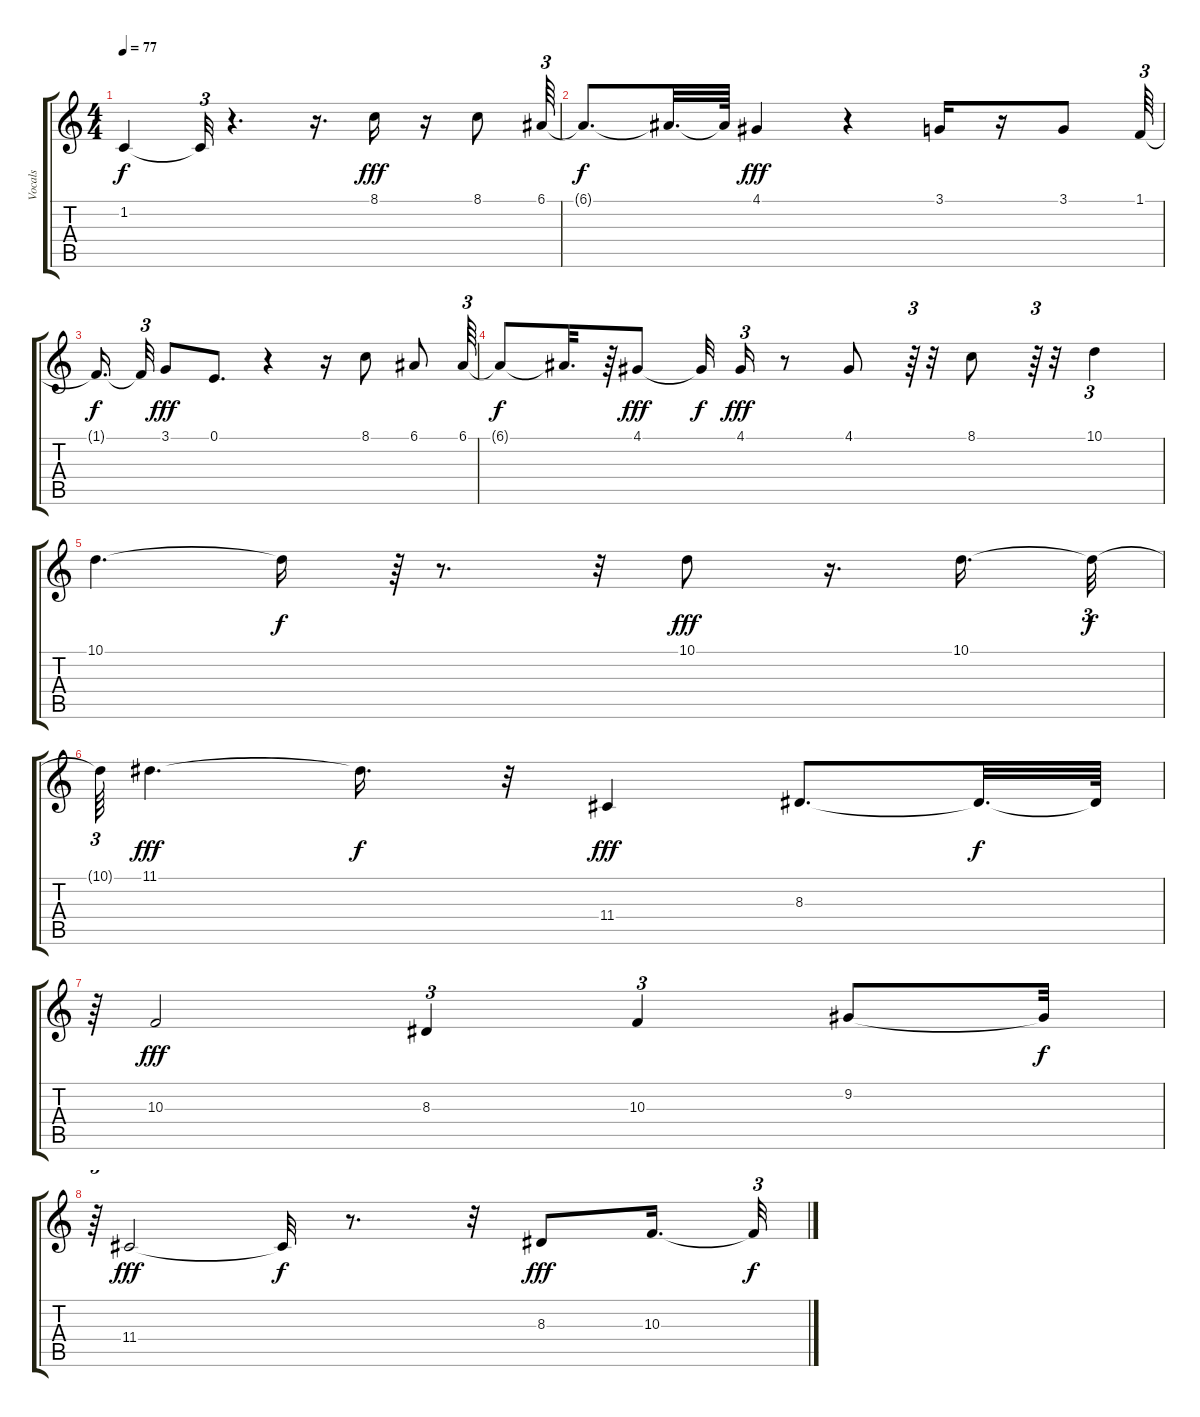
\track ("Vocals" "Vocals") {instrument lead8bassandlead}
\staff {score tabs}
\tuning (E4 B3 G3 D3 A2 E2) {hide}
\ts (4 4)
\tempo 77
\clef g2
\ks c
1.2{t}.4{dy f} 1.2{t}.32{tu (3 2)} r.4{d} r.16{d} 8.1.16{dy fff} r.16 8.1.8 6.1.64{tu (3 2)} |
6.1{t}.8{d dy f} 6.1{t}.32{d} 6.1{t}.64 4.1.4{dy fff} r.4 3.1.16 r.16 3.1.8 1.1.64{tu (3 2)} |
1.1{t}.16{d dy f beam splitsecondary} 1.1{t}.32{tu (3 2)} 3.1.8{dy fff} 0.1.8{d} r.4 r.16 8.1.8 6.1.8 6.1.64{tu (3 2)} |
6.1{t}.8{dy f} 6.1{t}.32{d} r.64 4.1.8{dy fff} 4.1{t}.32{dy f} 4.1.16{tu (3 2) dy fff} r.8 4.1.8 r.64{tu (3 2)} r.32 8.1.8 r.64{tu (3 2)} r.32 10.1.4{tu (3 2)} |
10.1.4{d} 10.1{t}.16{dy f} r.64{tu (3 2)} r.8{d} r.32 10.1.8{dy fff} r.16{d} 10.1.16{d} 10.1{t}.32{tu (3 2) dy f} |
10.1{t}.64{tu (3 2)} 11.1.4{d dy fff} 11.1{t}.16{d dy f} r.32 11.4.4{dy fff} 8.3.8{d} 8.3{t}.32{d dy f} 8.3{t}.64 |
r.64{tu (3 2)} 10.3.2{dy fff} 8.3.4{tu (3 2)} 10.3.4{tu (3 2)} 9.2.8 9.2{t}.32{dy f} |
r.64{tu (3 2)} 11.4.2{dy fff} 11.4{t}.32{dy f} r.8{d} r.32 8.3.8{dy fff} 10.3.16{d} 10.3{t}.32{tu (3 2) dy f}
